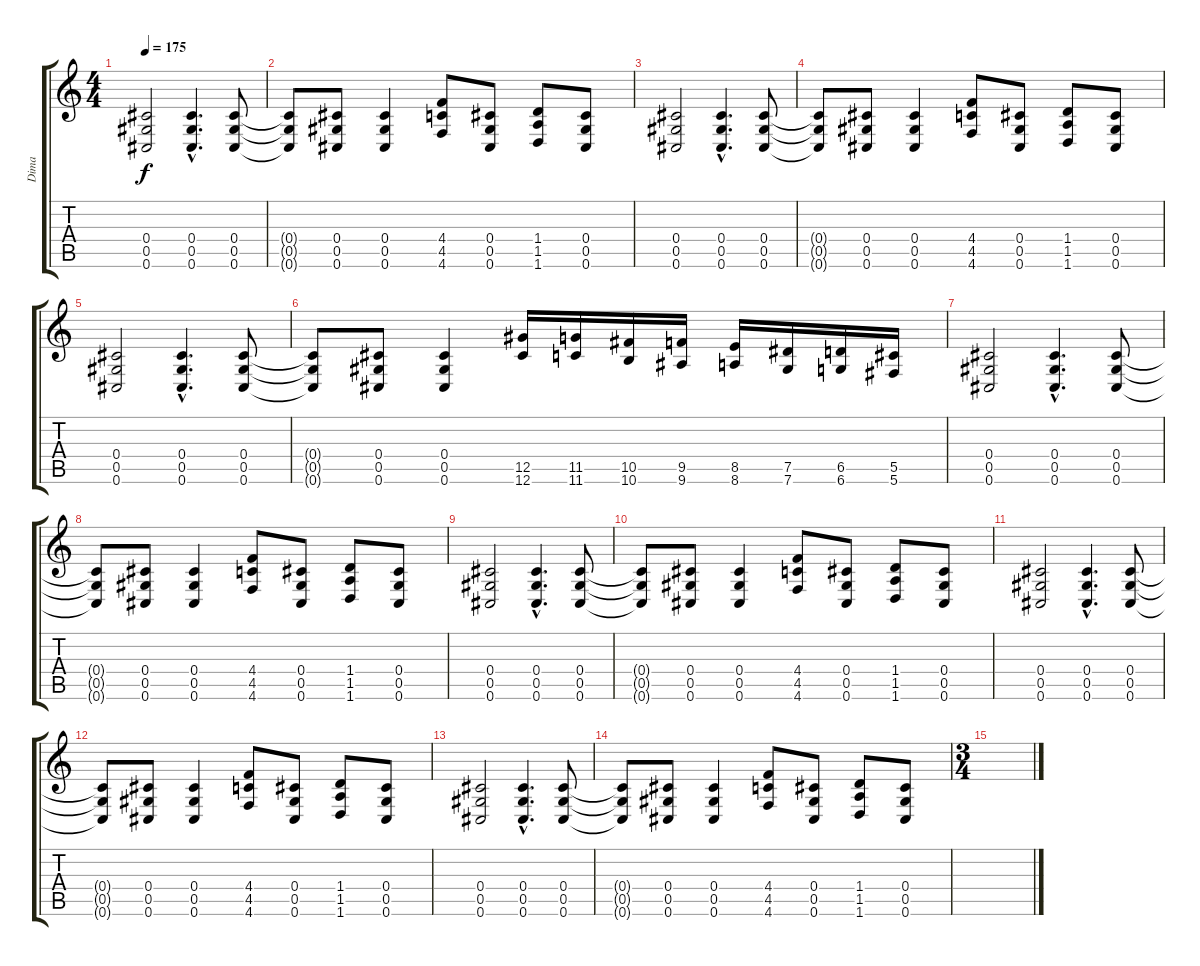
\track ("Dima" "Dima") {instrument distortionguitar}
\staff {score tabs}
\tuning (Eb4 Bb3 Gb3 Db3 Ab2 Db2) {hide}
\ts (4 4)
\tempo 175
\clef g2
\ks c
(0.4 0.5 0.6).2{dy f} (0.4{hac} 0.5{hac} 0.6{hac}).4{d} (0.4 0.5 0.6).8 |
(0.4{t} 0.5{t} 0.6{t}).8 (0.4 0.5 0.6).8 (0.4 0.5 0.6).4 (4.4 4.5 4.6).8 (0.4 0.5 0.6).8 (1.4 1.5 1.6).8 (0.4 0.5 0.6).8 |
(0.4 0.5 0.6).2 (0.4{hac} 0.5{hac} 0.6{hac}).4{d} (0.4 0.5 0.6).8 |
(0.4{t} 0.5{t} 0.6{t}).8 (0.4 0.5 0.6).8 (0.4 0.5 0.6).4 (4.4 4.5 4.6).8 (0.4 0.5 0.6).8 (1.4 1.5 1.6).8 (0.4 0.5 0.6).8 |
(0.4 0.5 0.6).2 (0.4{hac} 0.5{hac} 0.6{hac}).4{d} (0.4 0.5 0.6).8 |
(0.4{t} 0.5{t} 0.6{t}).8 (0.4 0.5 0.6).8 (0.4 0.5 0.6).4 (12.5 12.6).16 (11.5 11.6).16 (10.5 10.6).16 (9.5 9.6).16 (8.5 8.6).16 (7.5 7.6).16 (6.5 6.6).16 (5.5 5.6).16 |
(0.4 0.5 0.6).2 (0.4{hac} 0.5{hac} 0.6{hac}).4{d} (0.4 0.5 0.6).8 |
(0.4{t} 0.5{t} 0.6{t}).8 (0.4 0.5 0.6).8 (0.4 0.5 0.6).4 (4.4 4.5 4.6).8 (0.4 0.5 0.6).8 (1.4 1.5 1.6).8 (0.4 0.5 0.6).8 |
(0.4 0.5 0.6).2 (0.4{hac} 0.5{hac} 0.6{hac}).4{d} (0.4 0.5 0.6).8 |
(0.4{t} 0.5{t} 0.6{t}).8 (0.4 0.5 0.6).8 (0.4 0.5 0.6).4 (4.4 4.5 4.6).8 (0.4 0.5 0.6).8 (1.4 1.5 1.6).8 (0.4 0.5 0.6).8 |
(0.4 0.5 0.6).2 (0.4{hac} 0.5{hac} 0.6{hac}).4{d} (0.4 0.5 0.6).8 |
(0.4{t} 0.5{t} 0.6{t}).8 (0.4 0.5 0.6).8 (0.4 0.5 0.6).4 (4.4 4.5 4.6).8 (0.4 0.5 0.6).8 (1.4 1.5 1.6).8 (0.4 0.5 0.6).8 |
(0.4 0.5 0.6).2 (0.4{hac} 0.5{hac} 0.6{hac}).4{d} (0.4 0.5 0.6).8 |
(0.4{t} 0.5{t} 0.6{t}).8 (0.4 0.5 0.6).8 (0.4 0.5 0.6).4 (4.4 4.5 4.6).8 (0.4 0.5 0.6).8 (1.4 1.5 1.6).8 (0.4 0.5 0.6).8 |
\ts (3 4)
